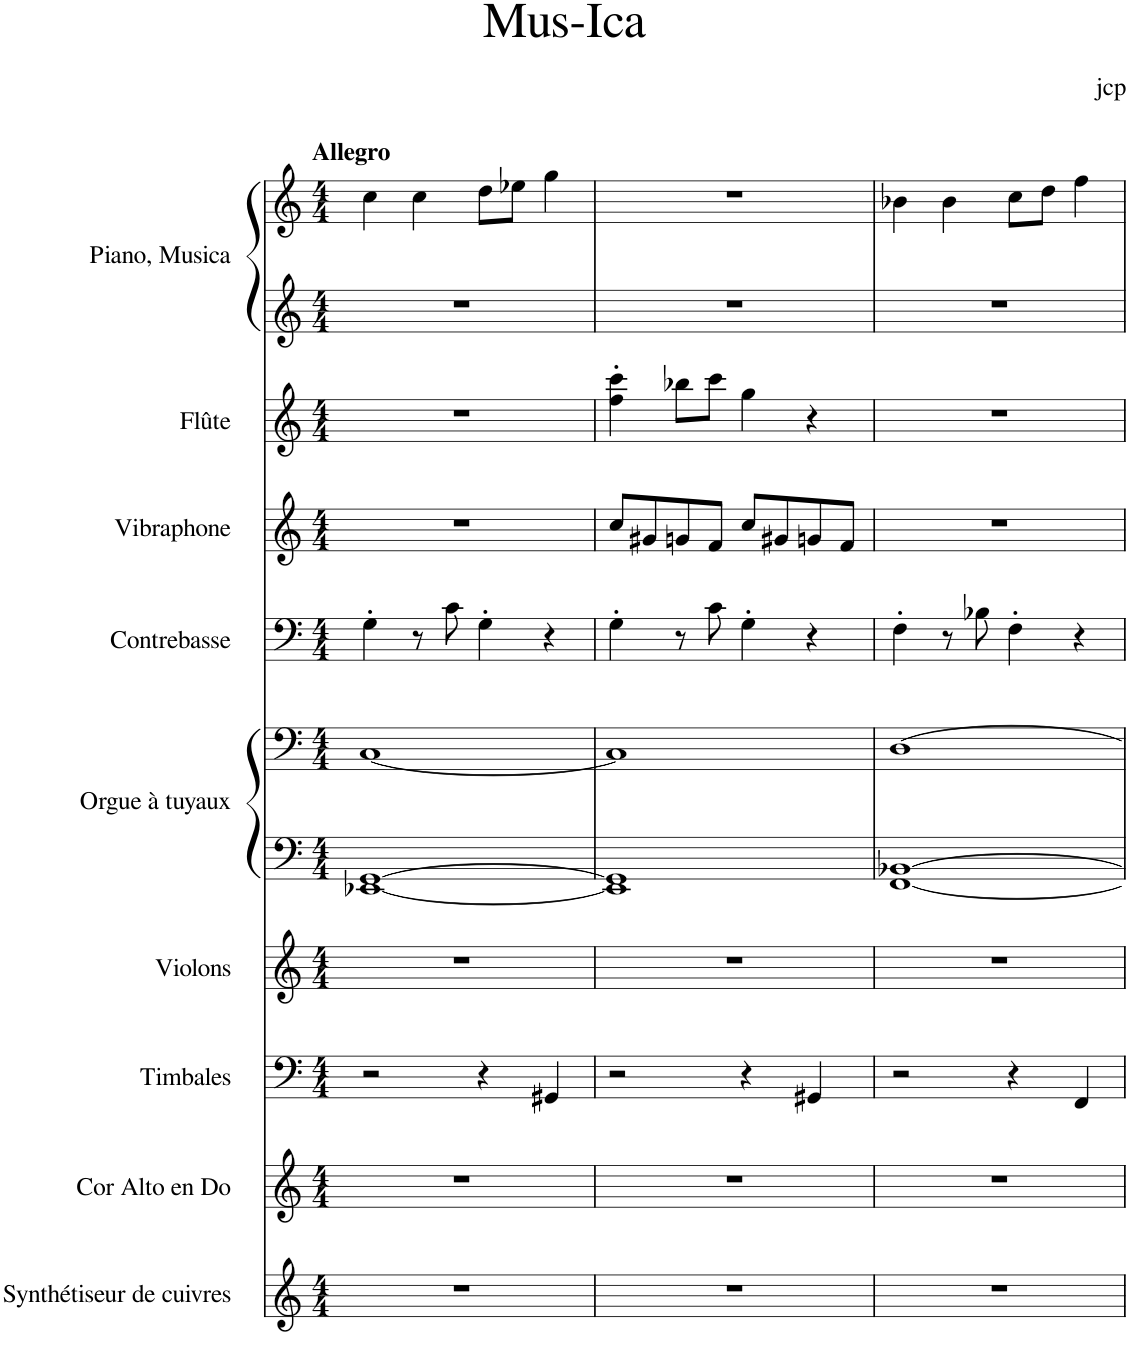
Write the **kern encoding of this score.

**kern	**kern	**kern	**kern	**kern	**kern	**kern	**kern	**kern	**kern	**kern
*part9	*part8	*part7	*part6	*part5	*part5	*part4	*part3	*part2	*part1	*part1
*staff11	*staff10	*staff9	*staff8	*staff7	*staff6	*staff5	*staff4	*staff3	*staff2	*staff1
*I"Synthétiseur de cuivres	*I"Cor Alto en Do	*I"Timbales	*I"Violons	*I"Orgue à tuyaux	*	*I"Contrebasse	*I"Vibraphone	*I"Flûte	*I"Piano, Musica	*
*I'Synth.	*I'Cor Do	*I'Timb.	*I'Vlns.	*I'Org.	*	*I'Cb.	*I'Vib.	*I'Fl.	*I'Pia.	*
*clefG2	*clefG2	*clefF4	*clefG2	*clefF4	*clefF4	*clefF4	*clefG2	*clefG2	*clefG2	*clefG2
*	*Trd4c7	*	*	*	*	*Trd7c12	*	*	*	*
*k[]	*k[]	*k[]	*k[]	*k[]	*k[]	*k[]	*k[]	*k[]	*k[]	*k[]
*M4/4	*M4/4	*M4/4	*M4/4	*M4/4	*M4/4	*M4/4	*M4/4	*M4/4	*M4/4	*M4/4
=1	=1	=1	=1	=1	=1	=1	=1	=1	=1	=1
!	!	!	!	!	!	!	!	!	!	!LO:TX:a:B:t=Allegro
1r	1r	2r	1r	[1EE-X [1GG	[1C	4G'\	1r	1r	1r	4cc\
.	.	.	.	.	.	8r	.	.	.	4cc\
.	.	.	.	.	.	8c\	.	.	.	.
.	.	4r	.	.	.	4G'\	.	.	.	8dd\L
.	.	.	.	.	.	.	.	.	.	8ee-X\J
.	.	4GG#X/	.	.	.	4r	.	.	.	4gg\
=2	=2	=2	=2	=2	=2	=2	=2	=2	=2	=2
1r	1r	2r	1r	1EE-] 1GG]	1C]	4G'\	8cc/L	4ff\' 4ccc\'	1r	1r
.	.	.	.	.	.	.	8g#X/	.	.	.
.	.	.	.	.	.	8r	8gn/	8bb-X\L	.	.
.	.	.	.	.	.	8c\	8f/J	8ccc\J	.	.
.	.	4r	.	.	.	4G'\	8cc/L	4gg\	.	.
.	.	.	.	.	.	.	8g#X/	.	.	.
.	.	4GG#X/	.	.	.	4r	8gn/	4r	.	.
.	.	.	.	.	.	.	8f/J	.	.	.
=3	=3	=3	=3	=3	=3	=3	=3	=3	=3	=3
1r	1r	2r	1r	[1FF [1BB-X	[1D	4F'\	1r	1r	1r	4b-X\
.	.	.	.	.	.	8r	.	.	.	4b-\
.	.	.	.	.	.	8B-X\	.	.	.	.
.	.	4r	.	.	.	4F'\	.	.	.	8cc\L
.	.	.	.	.	.	.	.	.	.	8dd\J
.	.	4FF/	.	.	.	4r	.	.	.	4ff\
=	=	=	=	=	=	=	=	=	=	=
*-	*-	*-	*-	*-	*-	*-	*-	*-	*-	*-
